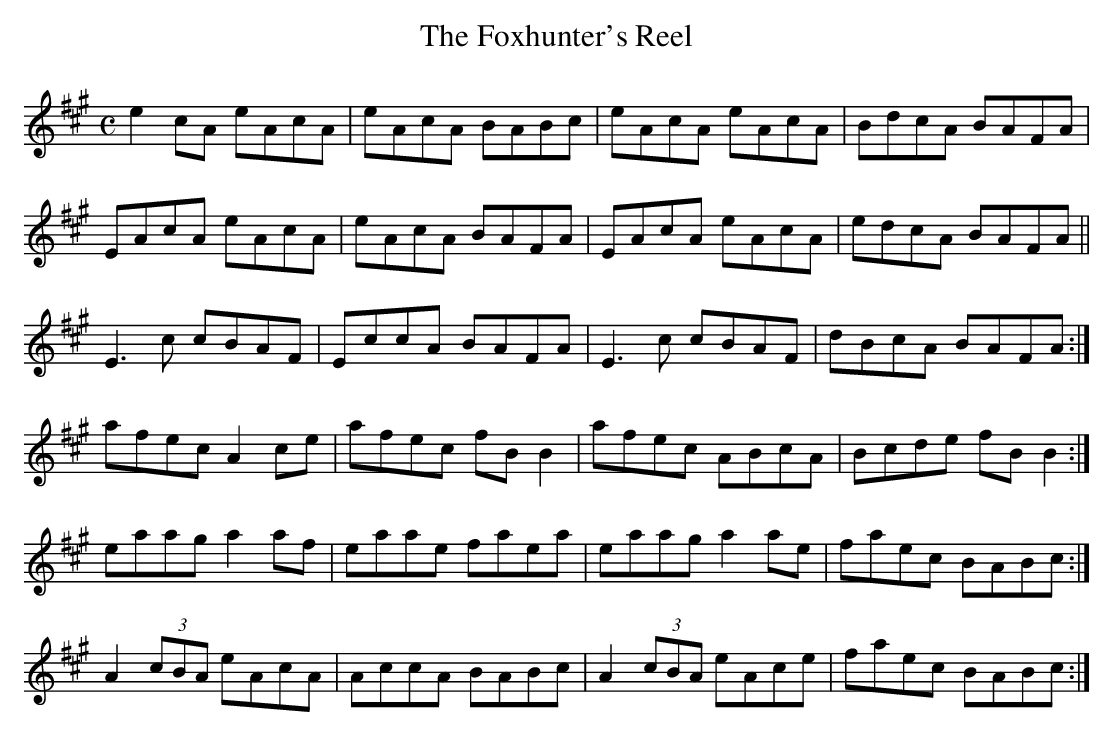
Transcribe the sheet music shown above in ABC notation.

X:1
T:The Foxhunter's Reel
M:C
L:1/8
K:A
e2 cA eAcA|eAcA BABc|eAcA eAcA|BdcA BAFA|
EAcA eAcA|eAcA BAFA|EAcA eAcA|edcA BAFA ||
E3 c cBAF|EccA BAFA|E3 c cBAF|dBcA  BAFA :|
afec A2  ce|afec fB B2|afec ABcA|Bcde fB B2 :|
eaag a2 af|eaae faea|eaag a2 ae|faec BABc :|
A2 (3cBA eAcA|AccA BABc|A2 (3cBA eAce|faec BABc :|
